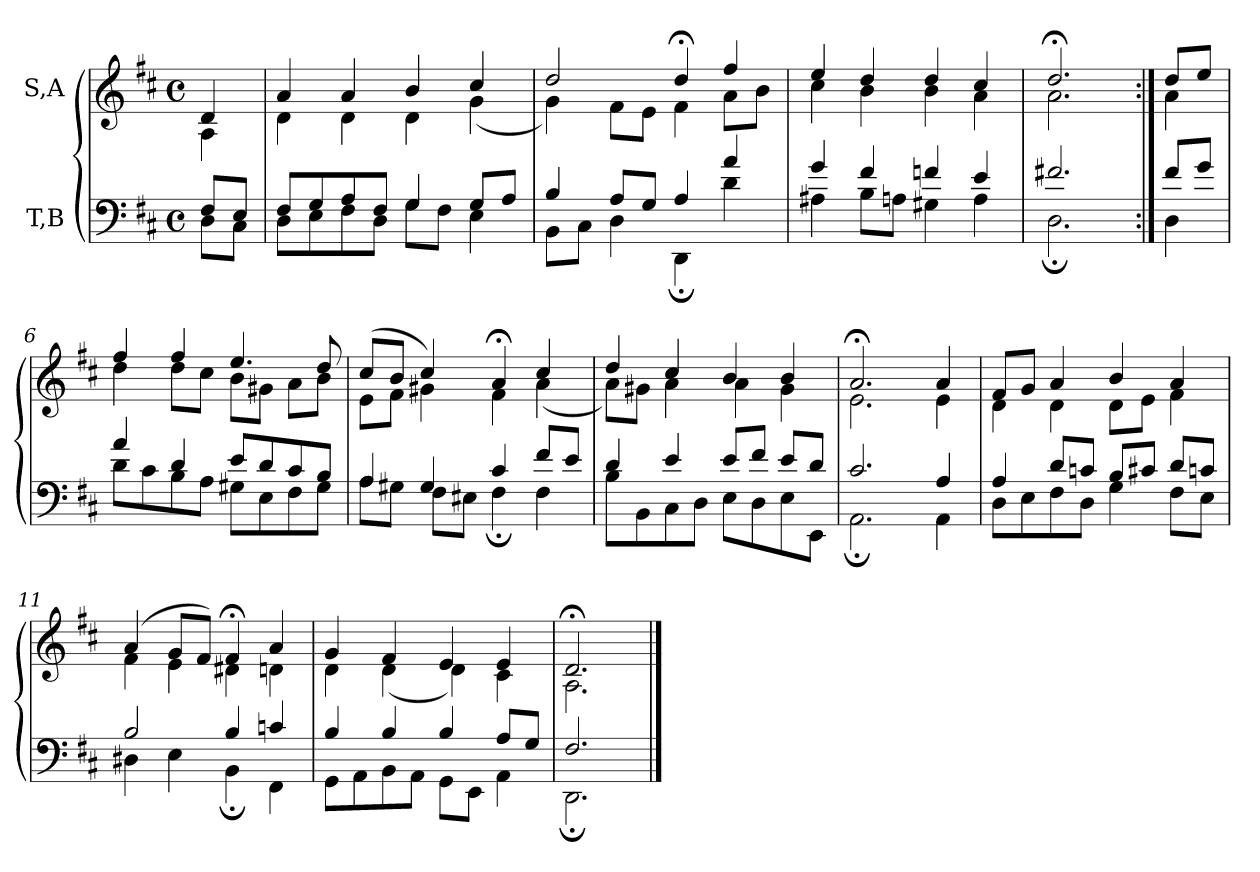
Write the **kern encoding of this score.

**kern	**kern
*part2	*part1
*staff2	*staff1
*I"T,B	*I"S,A
*clefF4	*clefG2
*k[f#c#]	*k[f#c#]
*M4/4	*M4/4
*met(c)	*met(c)
=	=
*^	*^
8F#L	8DL	4d	4A
8EJ	8C#J	.	.
=1	=1	=1	=1
8F#L	8DL	4a	4d
8G	8E	.	.
8A	8F#	4a	4d
8F#J	8DJ	.	.
4G	8GL	4b	4d
.	8F#J	.	.
8GL	4E	4cc#	(<4g
8AJ	.	.	.
=2	=2	=2	=2
4B	8BBL	2dd	4g)
.	8C#J	.	.
8AL	4D	.	8f#L
8GJ	.	.	8eJ
4A	4DD;	4dd;<	4f#
4a	4d	4ff#	8aL
.	.	.	8bJ
=3	=3	=3	=3
4g	4A#X	4ee	4cc#
4f#	8BL	4dd	4b
.	8AnJ	.	.
4fn	4G#X	4dd	4b
4e	4A	4cc#	4a
=398	=398	=398	=398
2.f#X	2.D;	2.dd;<	2.a
=399:|!	=399:|!	=399:|!	=399:|!
8f#L	4D	8ddL	4a
8gJ	.	8eeJ	.
=6	=6	=6	=6
4a	8dL	4ff#	4dd
.	8c#	.	.
4d	8B	4ff#	8ddL
.	8AJ	.	8cc#J
8eL	8G#XL	4.ee	8bL
8d	8E	.	8g#XJ
8c#	8F#	.	8aL
8BJ	8G#J	8dd	8bJ
=7	=7	=7	=7
4A	8AL	(>8cc#L	8eL
.	8G#XJ	8bJ	8f#J
4G#	8F#L	4cc#)	4g#X
.	8E#XJ	.	.
4c#	4F#;	4a;<	4f#
8f#L	4F#	4cc#	(<4a
8eJ	.	.	.
=8	=8	=8	=8
4d	8BL	4dd	8aL)
.	8BB	.	8g#XJ
4e	8C#	4cc#	4a
.	8DJ	.	.
8eL	8EL	4b	4a
8f#J	8D	.	.
8eL	8E	4b	4g#
8dJ	8EEJ	.	.
=9	=9	=9	=9
2.c#	2.AA;	2.a;<	2.e
4A	4AA	4a	4e
=10	=10	=10	=10
4A	8DL	8f#L	4d
.	8E	8gJ	.
8dL	8F#	4a	4d
8cnJ	8DJ	.	.
8BL	4G	4b	8dL
8c#XJ	.	.	8eJ
8dL	8F#L	4a	4f#
8cnJ	8EJ	.	.
=11	=11	=11	=11
2B	4D#X	(>4a	4f#
.	4E	8gL	4e
.	.	8f#J)	.
4B	4BB;	4f#;<	4d#X
4cn	4FF#	4a	4dn
=12	=12	=12	=12
4B	8GGL	4g	4d
.	8AA	.	.
4B	8BB	4f#	(<4d
.	8AAJ	.	.
4B	8GGL	4e	4d)
.	8EEJ	.	.
8AL	4AA	4e	4c#
8GJ	.	.	.
=407	=407	=407	=407
2.F#	2.DD;	2.d;<	2.A
*v	*v	*	*
*	*v	*v
==	==
*-	*-
